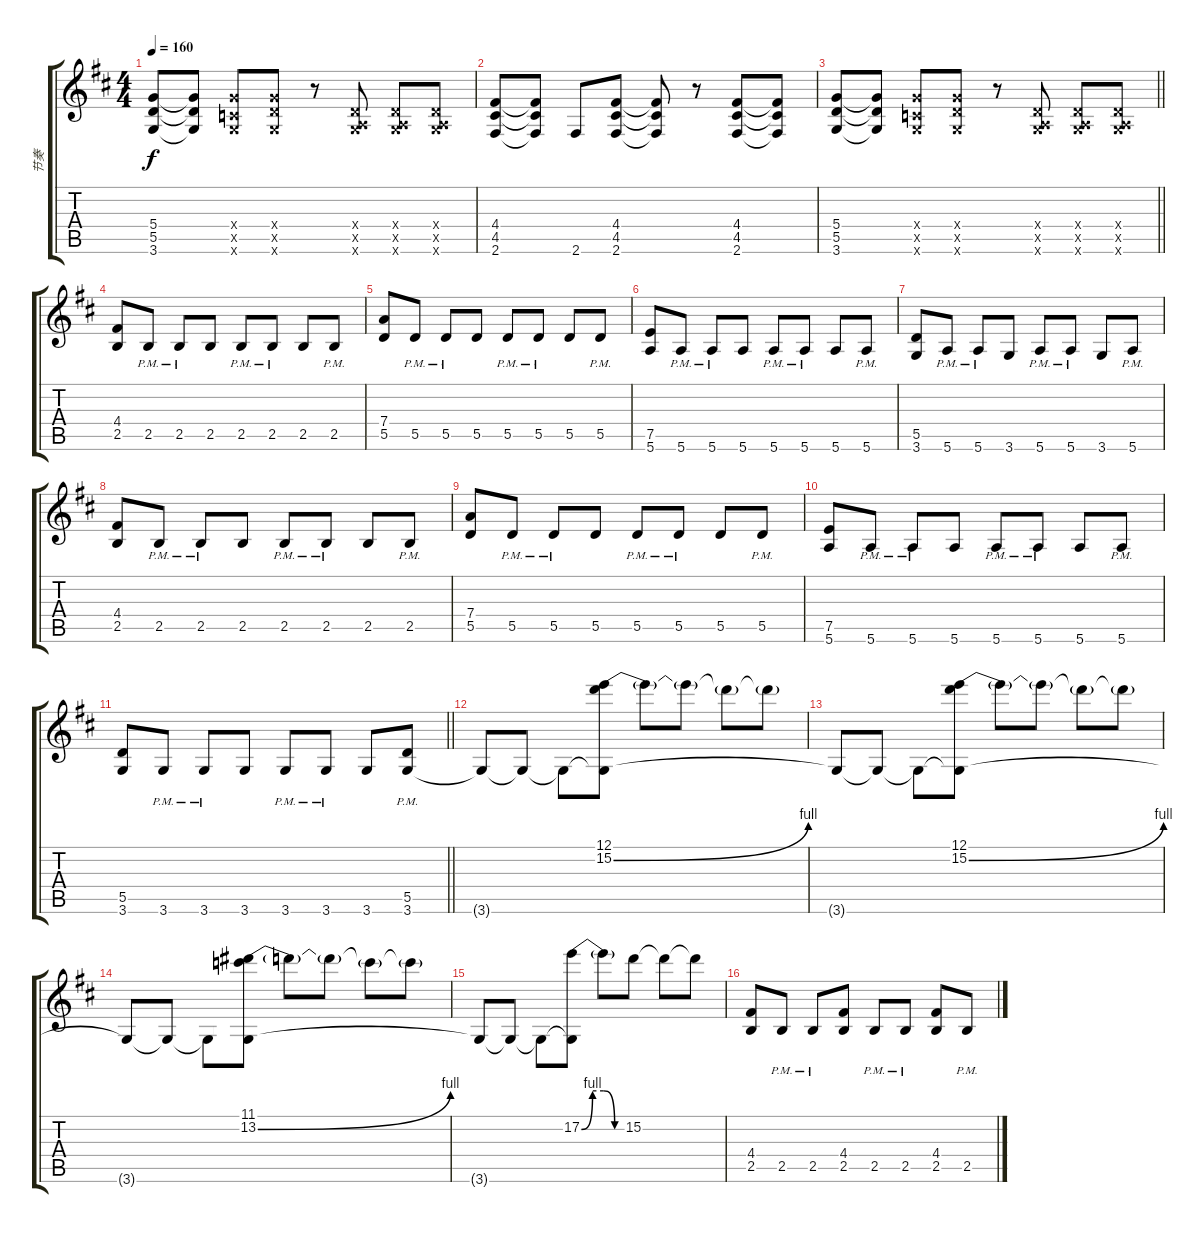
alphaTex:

\track ("节奏" "节奏") {instrument distortionguitar}
\staff {score tabs}
\tuning (E4 B3 G3 D3 A2 E2) {hide}
\ts (4 4)
\tempo 160
\clef g2
\ks d
(5.4 5.5 3.6).8{dy f} (5.4{t} 5.5{t} 3.6{t}).8 (5.4{x} 3.5{x} 3.6{x}).8 (5.4{x} 5.5{x} 3.6{x}).8 r.8 (0.4{x} 0.5{x} 3.6{x}).8 (0.4{x} 0.5{x} 3.6{x}).8 (0.4{x} 0.5{x} 3.6{x}).8 |
(4.4 4.5 2.6).8 (4.4{t} 4.5{t} 2.6{t}).8 2.6.8 (4.4 4.5 2.6).8 (4.4{t} 4.5{t} 2.6{t}).8 r.8 (4.4 4.5 2.6).8 (4.4{t} 4.5{t} 2.6{t}).8 |
\barLineRight lightlight
(5.4 5.5 3.6).8 (5.4{t} 5.5{t} 3.6{t}).8 (5.4{x} 3.5{x} 3.6{x}).8 (5.4{x} 5.5{x} 3.6{x}).8 r.8 (0.4{x} 0.5{x} 3.6{x}).8 (0.4{x} 0.5{x} 3.6{x}).8 (0.4{x} 0.5{x} 3.6{x}).8 |
(4.4 2.5).8 2.5{pm}.8 2.5{pm}.8 2.5.8 2.5{pm}.8 2.5{pm}.8 2.5.8 2.5{pm}.8 |
(7.4 5.5).8 5.5{pm}.8 5.5{pm}.8 5.5.8 5.5{pm}.8 5.5{pm}.8 5.5.8 5.5{pm}.8 |
(7.5 5.6).8 5.6{pm}.8 5.6{pm}.8 5.6.8 5.6{pm}.8 5.6{pm}.8 5.6.8 5.6{pm}.8 |
(5.5 3.6).8 5.6{pm}.8 5.6{pm}.8 3.6.8 5.6{pm}.8 5.6{pm}.8 3.6.8 5.6{pm}.8 |
(4.4 2.5).8 2.5{pm}.8 2.5{pm}.8 2.5.8 2.5{pm}.8 2.5{pm}.8 2.5.8 2.5{pm}.8 |
(7.4 5.5).8 5.5{pm}.8 5.5{pm}.8 5.5.8 5.5{pm}.8 5.5{pm}.8 5.5.8 5.5{pm}.8 |
(7.5 5.6).8 5.6{pm}.8 5.6{pm}.8 5.6.8 5.6{pm}.8 5.6{pm}.8 5.6.8 5.6{pm}.8 |
\barLineRight lightlight
(5.5 3.6).8 3.6{pm}.8 3.6{pm}.8 3.6.8 3.6{pm}.8 3.6{pm}.8 3.6.8 (5.5 3.6{pm}).8 |
3.6{t}.8 3.6{t}.8 3.6{t}.8 (12.1 15.2{be (bend 0 0 60 4)} 3.6{t}).8 15.2{t}.8 15.2{t}.8 15.2{t}.8 15.2{t}.8 |
3.6{t}.8 3.6{t}.8 3.6{t}.8 (12.1 15.2{be (bend 0 0 60 4)} 3.6{t}).8 15.2{t}.8 15.2{t}.8 15.2{t}.8 15.2{t}.8 |
3.6{t}.8 3.6{t}.8 3.6{t}.8 (11.1 13.2{be (bend 0 0 60 4)} 3.6{t}).8 13.2{t}.8 13.2{t}.8 13.2{t}.8 13.2{t}.8 |
3.6{t}.8 3.6{t}.8 3.6{t}.8 (17.2{be (custom 0 0 15 4 30 4 45 0 60 0)} 3.6{t}).8 17.2{t}.8 15.2.8 15.2{t}.8 15.2{t}.8 |
(4.4 2.5).8 2.5{pm}.8 2.5{pm}.8 (4.4 2.5).8 2.5{pm}.8 2.5{pm}.8 (4.4 2.5).8 2.5{pm}.8
